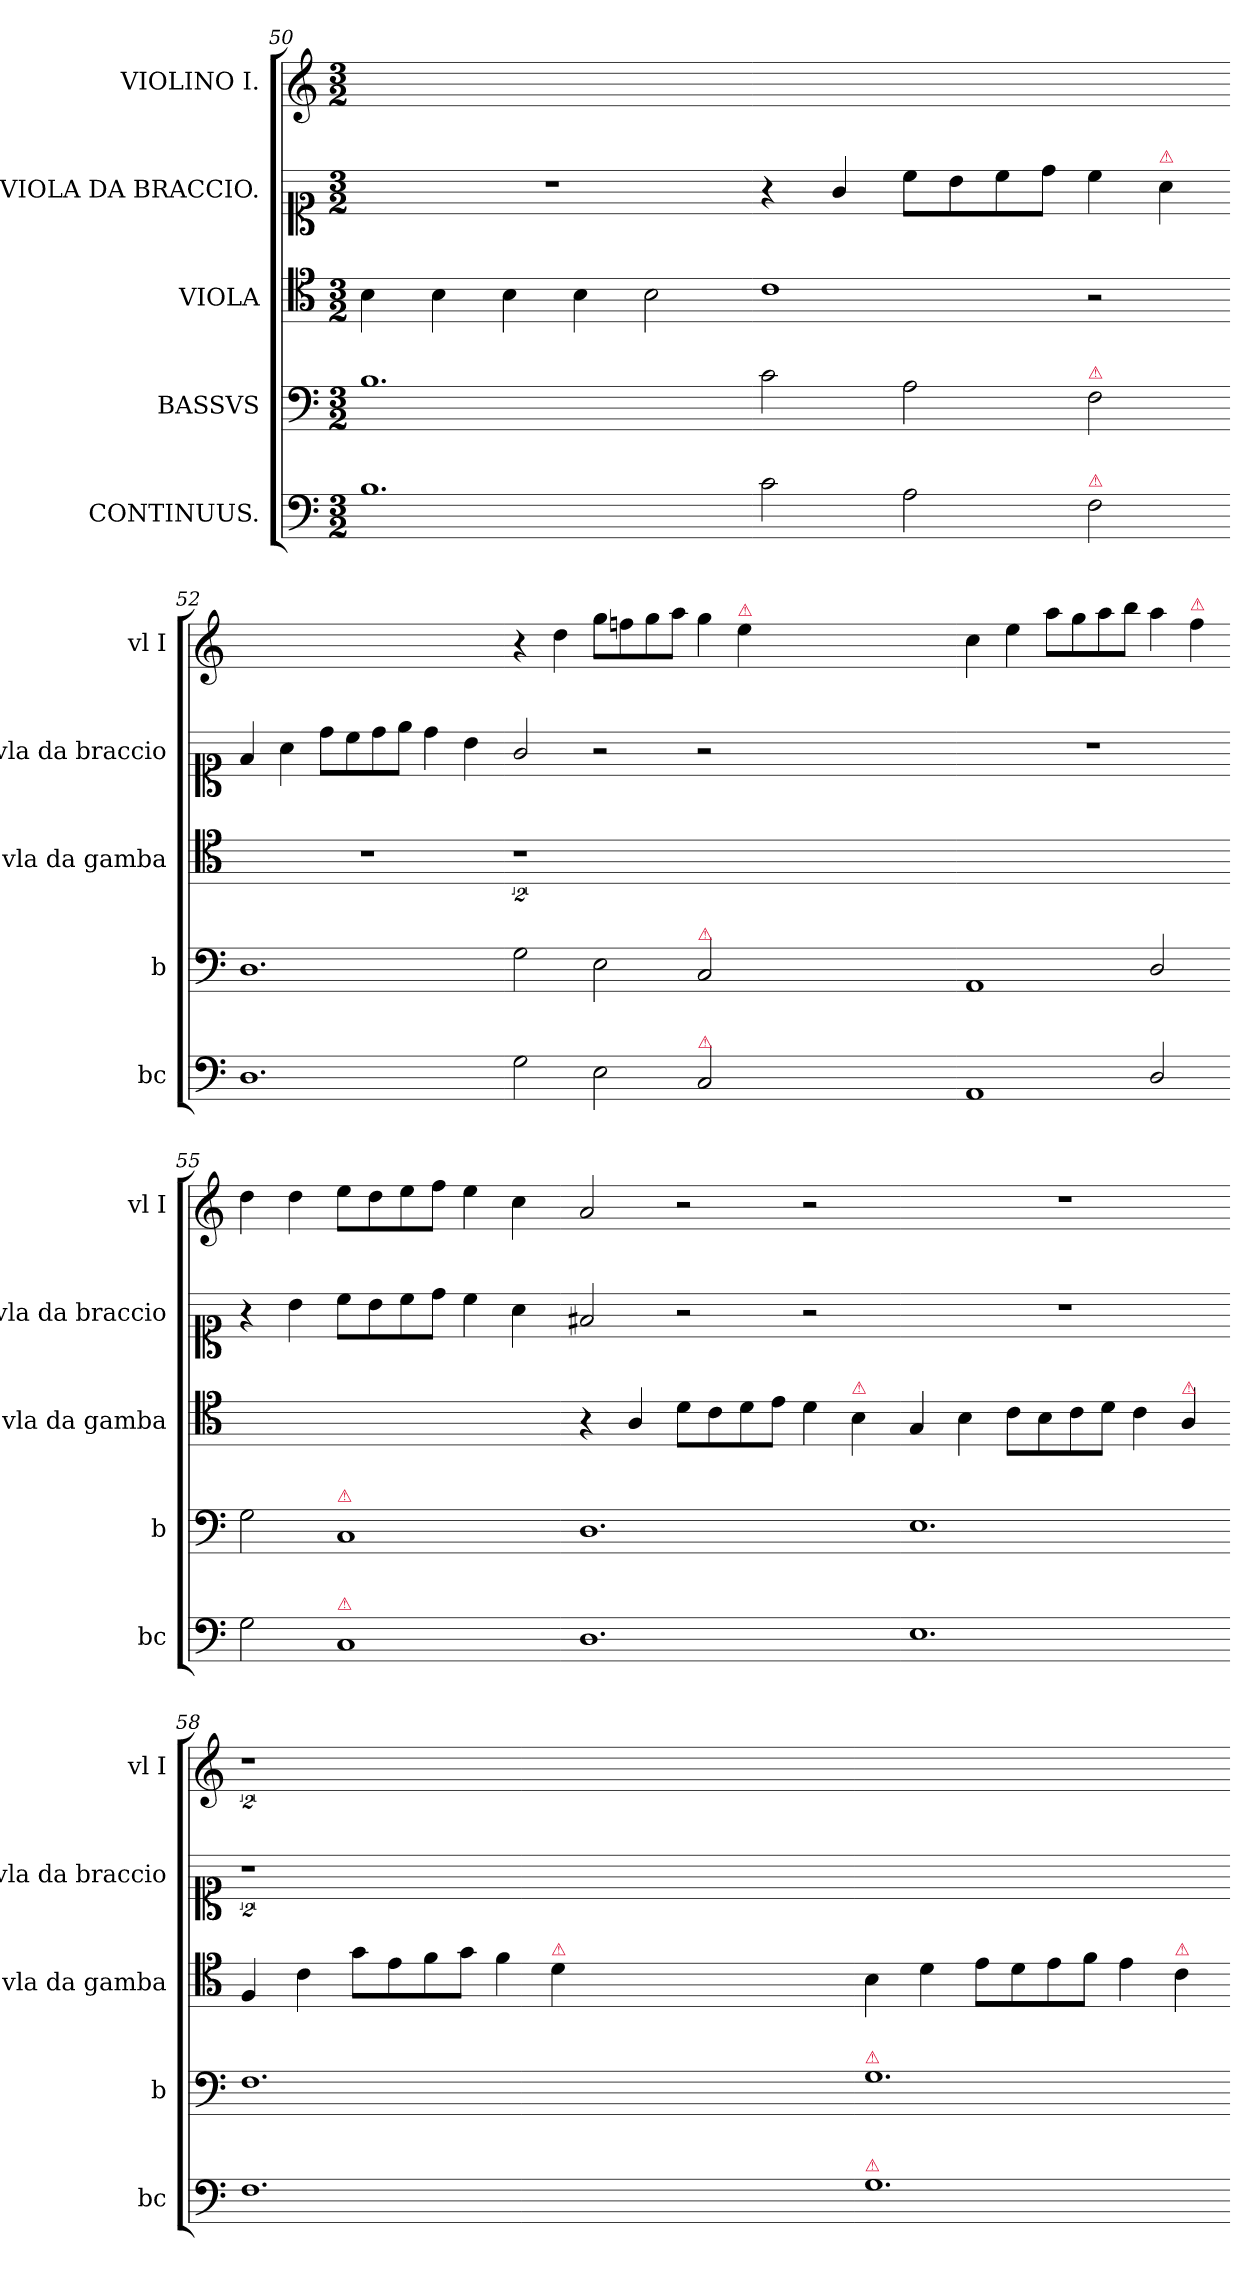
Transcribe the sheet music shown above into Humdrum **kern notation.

**kern	**kern	**kern	**kern	**kern
*part5	*part4	*part3	*part2	*part1
*staff5	*staff4	*staff3	*staff2	*staff1
*I"CONTINUUS.	*I"BASSVS	*I"VIOLA	*I"VIOLA DA BRACCIO.	*I"VIOLINO I.
*I'bc	*I'b	*I'vla da gamba	*I'vla da braccio	*I'vl I
*clefF4	*clefF4	*clefC4	*clefC1	*clefG2
*k[]	*k[]	*k[]	*k[]	*k[]
*a:	*a:	*a:	*a:	*a:
*M3/2	*M3/2	*M3/2	*M3/2	*M3/2
=50	=50	=50	=50	=50
1.B	1.B	4B\	1.r	1.ryy
.	.	4B\	.	.
.	.	4B\	.	.
.	.	4B\	.	.
.	.	2B\	.	.
=51-	=51-	=51-	=51-	=51-
2c\	2c\	1c	4r	1.ryy
.	.	.	4g/	.
2A\	2A\	.	8cc\L	.
.	.	.	8b\	.
.	.	.	8cc\	.
.	.	.	8dd\J	.
!	!LO:TX:a:color=crimson:t=⚠	!	!	!
!LO:TX:a:color=crimson:t=⚠	!	!	!	!
2F\	2F\	2r	4cc\	.
!	!	!	!LO:TX:a:color=crimson:t=⚠	!
.	.	.	4a\	.
=52-	=52-	=52-	=52-	=52-
1.D	1.D	1.r	4f/	1.ryy
.	.	.	4a\	.
.	.	.	8dd\L	.
.	.	.	8cc\	.
.	.	.	8dd\	.
.	.	.	8ee\J	.
.	.	.	4dd\	.
.	.	.	4b\	.
=53-	=53-	=53-	=53-	=53-
2G\	2G\	2%9r	2g/	4r
.	.	.	.	4dd\
2E\	2E\	.	2r	8gg\L
.	.	.	.	8ffn\
.	.	.	.	8gg\
.	.	.	.	8aa\J
!	!LO:TX:a:color=crimson:t=⚠	!	!	!
!LO:TX:a:color=crimson:t=⚠	!	!	!	!
2C/	2C/	.	2r	4gg\
!	!	!	!	!LO:TX:a:color=crimson:t=⚠
.	.	.	.	4ee\
0.ryy	0.ryy	.	0.ryy	0.ryy
=54-	=54-	=54-	=54-	=54-
1AA	1AA	1.ryy	1.r	4cc\
.	.	.	.	4ee\
.	.	.	.	8aa\L
.	.	.	.	8gg\
.	.	.	.	8aa\
.	.	.	.	8bb\J
2D/	2D/	.	.	4aa\
!	!	!	!	!LO:TX:a:color=crimson:t=⚠
.	.	.	.	4ff\
=55-	=55-	=55-	=55-	=55-
2G\	2G\	1.ryy	4r	4dd\
.	.	.	4b\	4dd\
!	!LO:TX:a:color=crimson:t=⚠	!	!	!
!LO:TX:a:color=crimson:t=⚠	!	!	!	!
1C	1C	.	8cc\L	8ee\L
.	.	.	8b\	8dd\
.	.	.	8cc\	8ee\
.	.	.	8dd\J	8ff\J
.	.	.	4cc\	4ee\
.	.	.	4a\	4cc\
=56-	=56-	=56-	=56-	=56-
1.D	1.D	4r	2f#X/	2a/
.	.	4A/	.	.
.	.	8d\L	2r	2r
.	.	8c\	.	.
.	.	8d\	.	.
.	.	8e\J	.	.
.	.	4d\	2r	2r
!	!	!LO:TX:a:color=crimson:t=⚠	!	!
.	.	4B\	.	.
=57-	=57-	=57-	=57-	=57-
1.E	1.E	4G/	1.r	1.r
.	.	4B\	.	.
.	.	8c\L	.	.
.	.	8B\	.	.
.	.	8c\	.	.
.	.	8d\J	.	.
.	.	4c\	.	.
!	!	!LO:TX:a:color=crimson:t=⚠	!	!
.	.	4A/	.	.
=58-	=58-	=58-	=58-	=58-
1.F	1.F	4F/	2%9r	2%9r
.	.	4c\	.	.
.	.	8g\L	.	.
.	.	8e\	.	.
.	.	8f\	.	.
.	.	8g\J	.	.
.	.	4f\	.	.
!	!	!LO:TX:a:color=crimson:t=⚠	!	!
.	.	4d\	.	.
0.ryy	0.ryy	0.ryy	.	.
=59-	=59-	=59-	=59-	=59-
!	!LO:TX:a:color=crimson:t=⚠	!	!	!
!LO:TX:a:color=crimson:t=⚠	!	!	!	!
1.G	1.G	4B\	1.ryy	1.ryy
.	.	4d\	.	.
.	.	8e\L	.	.
.	.	8d\	.	.
.	.	8e\	.	.
.	.	8f\J	.	.
.	.	4e\	.	.
!	!	!LO:TX:a:color=crimson:t=⚠	!	!
.	.	4c\	.	.
=-	=-	=-	=-	=-
*-	*-	*-	*-	*-
